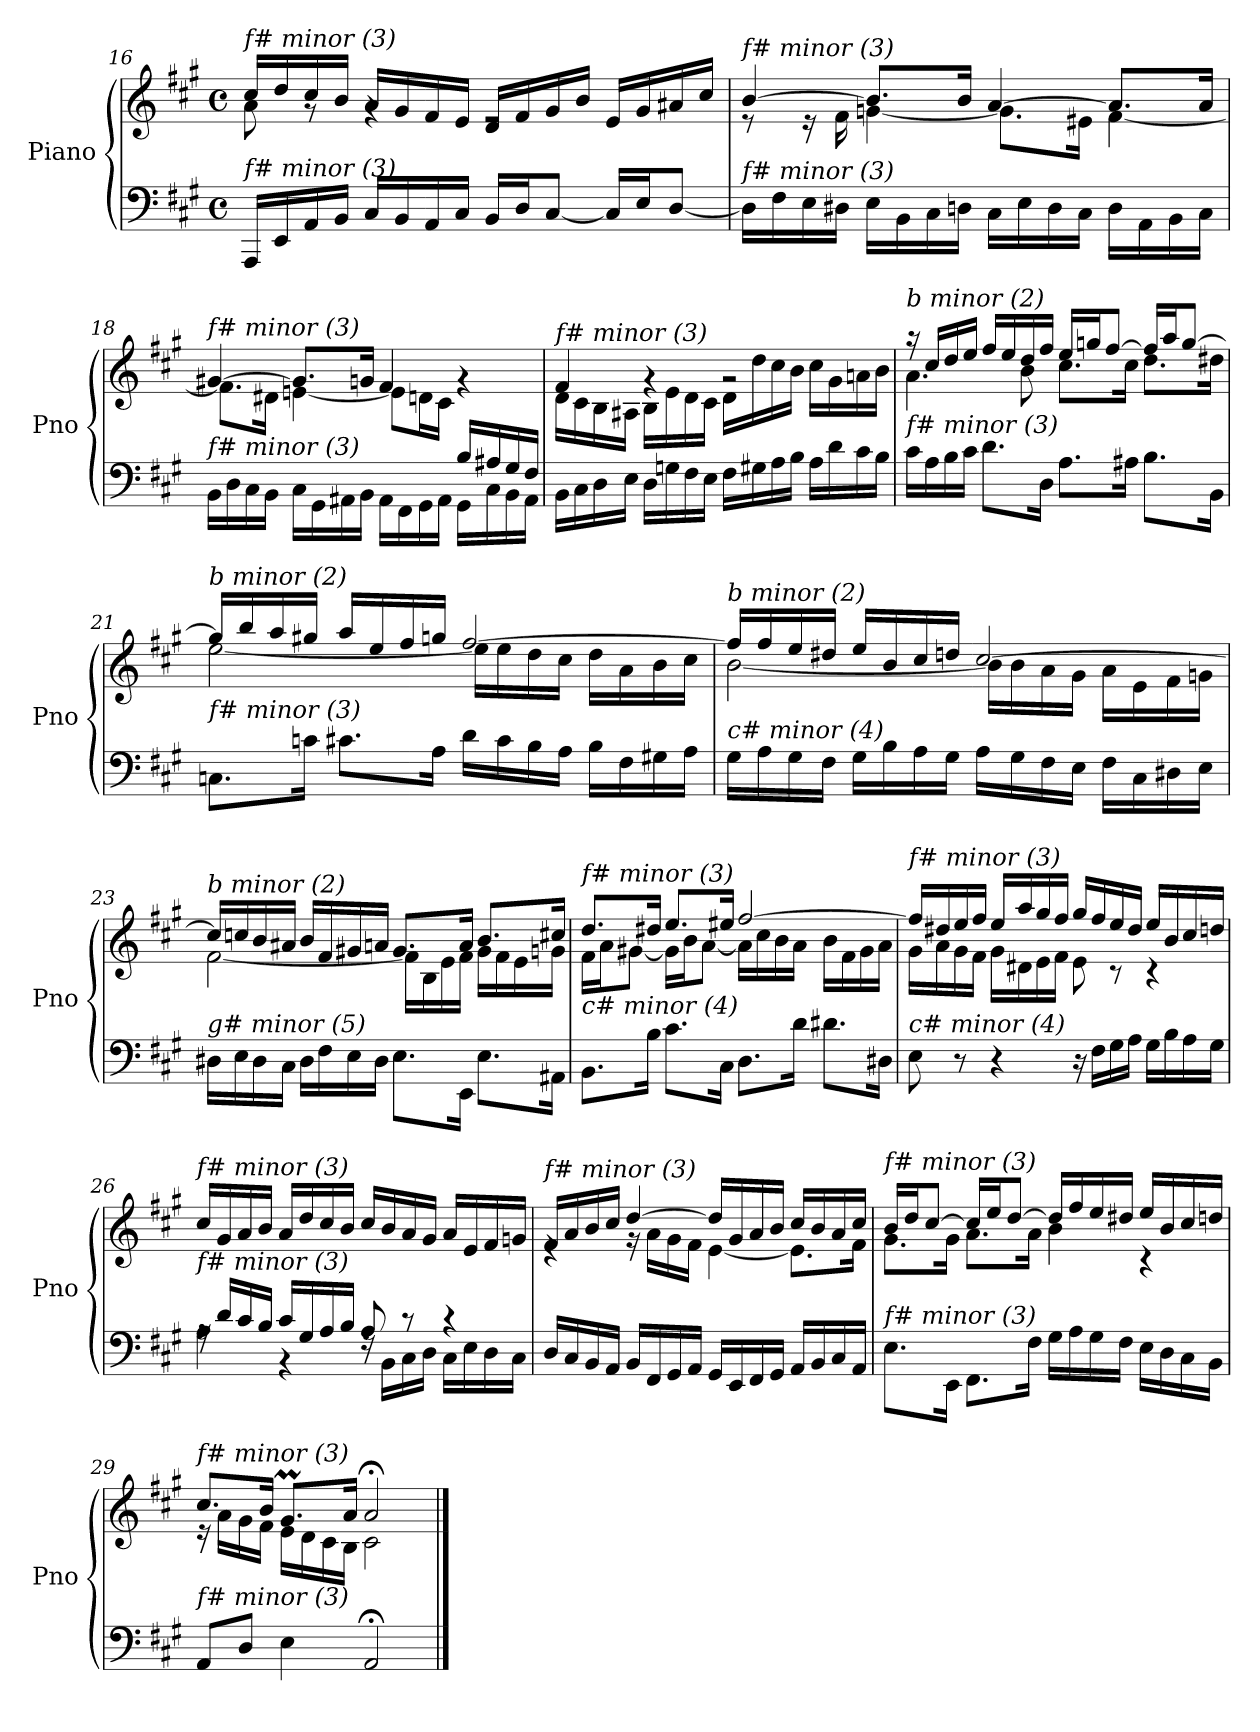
**kern	**kern
*part1	*part1
*staff2	*staff1
*I"Piano	*
*I'Pno	*
*clefF4	*clefG2
*k[f#c#g#]	*k[f#c#g#]
*M4/4	*M4/4
*met(c)	*met(c)
=16	=16
*	*^
!	!LO:TX:i:t=f# minor (3)	!
!LO:TX:i:t=f# minor (3)	!	!
16AAA/LL	16cc#/LL	8a\
16EE/	16dd/	.
16AA/	16cc#/	8rg
16BB/JJ	16b/JJ	.
16C#/LL	16a/LL	4rg
16BB/	16g#/	.
16AA/	16f#/	.
16C#/JJ	16e/JJ	.
16BB/LL	16d/LL	2re
16D/J	16f#/	.
[8C#/J	16g#/	.
.	16b/JJ	.
16C#/LL]	16e/LL	.
16E/J	16g#/	.
[8D/J	16a#X/	.
.	16cc#/JJ	.
=17	=17	=17
!	!LO:TX:i:t=f# minor (3)	!
!LO:TX:i:t=f# minor (3)	!	!
16D\LL]	[4b/	8r
16F#\	.	.
16E\	.	16r
16D#X\JJ	.	16f#\
16E\LL	8.b/L]	[4gn\
16BB\	.	.
16C#\	.	.
16Dn\JJ	16b/Jk	.
16C#\LL	[4a/	8.g\L]
16E\	.	.
16D\	.	.
16C#\JJ	.	16e#X\Jk
16D\LL	8.a/L]	[4f#\
16AA\	.	.
16BB\	.	.
16C#\JJ	16a/Jk	.
!!LO:LB:g=z	!!
=18	=18	=18
*^	*	*
!	!	!LO:TX:i:t=f# minor (3)	!
!LO:TX:i:t=f# minor (3)	!	!	!
2.ryy	16BB\LL	[4g#X/	8.f#\L]
.	16D\	.	.
.	16C#\	.	.
.	16BB\JJ	.	16d#X\Jk
.	16C#\LL	8.g#/L]	[4en\
.	16GG#\	.	.
.	16AA#X\	.	.
.	16BB\JJ	16gn/Jk	.
.	16AA#\LL	4f#/	8e\L]
.	16FF#\	.	.
.	16GG#\	.	16dn\L
.	16AA#\JJ	.	16c#\JJ
16B/LL	16GG#\LL	4rg	4ryy
16A#X/	16C#\	.	.
16G#/	16BB\	.	.
16F#/JJ	16AA#\JJ	.	.
=19	=19	=19	=19
!	!	!LO:TX:i:t=f# minor (3)	!
!LO:TX:i:t=f# minor (3)	!	!	!
*v	*v	*	*
16BB\LL	4f#/	16d\LL
16C#\	.	16c#\
16D\	.	16B\
16E\JJ	.	16A#X\JJ
16D\LL	4rg	16B\LL
16Gn\	.	16e\
16F#\	.	16d\
16E\JJ	.	16c#\JJ
16F#\LL	2rg	16d\LL
16G#X\	.	16dd\
16A\	.	16cc#\
16B\JJ	.	16b\JJ
16A\LL	.	16cc#\LL
16d\	.	16g#\
16c#\	.	16an\
16B\JJ	.	16b\JJ
=20	=20	=20
!	!LO:TX:i:t=b minor (2)	!
!LO:TX:i:t=f# minor (3)	!	!
16c#\LL	16r	4.a\
16A\	16cc#/LL	.
16B\	16dd/	.
16c#\JJ	16ee/JJ	.
8.d\L	16ff#/LL	.
.	16ee/	.
.	16dd/	8b\
16D\Jk	16ff#/JJ	.
8.A\L	16ee/LL	8.cc#\L
.	16ggn/J	.
.	[8ff#/J	.
16A#X\Jk	.	16cc#\Jk
8.B\L	16ff#/LL]	8.dd\L
.	16aa/J	.
.	[8gg/J	.
16BB\Jk	.	16dd#X\Jk
!!LO:LB:g=z	!!
=21	=21	=21
!	!LO:TX:i:t=b minor (2)	!
!LO:TX:i:t=f# minor (3)	!	!
8.Cn\L	16gg/LL]	[2ee\
.	16bb/	.
.	16aa/	.
16cn\Jk	16gg#X/JJ	.
8.c#X\L	16aa/LL	.
.	16ee/	.
.	16ff#/	.
16A\Jk	16ggn/JJ	.
16d\LL	[2ff#/	16ee\LL]
16c#\	.	16ee\
16B\	.	16dd\
16A\JJ	.	16cc#\JJ
16B\LL	.	16dd\LL
16F#\	.	16a\
16G#X\	.	16b\
16A\JJ	.	16cc#\JJ
=22	=22	=22
!	!LO:TX:i:t=b minor (2)	!
!LO:TX:i:t=c# minor (4)	!	!
16G#\LL	16ff#/LL]	[2b\
16A\	16ff#/	.
16G#\	16ee/	.
16F#\JJ	16dd#X/JJ	.
16G#\LL	16ee/LL	.
16B\	16b/	.
16A\	16cc#/	.
16G#\JJ	16ddn/JJ	.
16A\LL	[2cc#/	16b\LL]
16G#\	.	16b\
16F#\	.	16a\
16E\JJ	.	16g#\JJ
16F#\LL	.	16a\LL
16C#\	.	16e\
16D#X\	.	16f#\
16E\JJ	.	16gn\JJ
!!LO:LB:g=z	!!
=23	=23	=23
!	!LO:TX:i:t=b minor (2)	!
!LO:TX:i:t=g# minor (5)	!	!
16D#X\LL	16cc#/LL]	[2f#\
16E\	16ccn/	.
16D#\	16b/	.
16C#\JJ	16a#X/JJ	.
16D#\LL	16b/LL	.
16F#\	16f#/	.
16E\	16g#X/	.
16D#\JJ	16an/JJ	.
8.E\L	8.g#/L	16f#\LL]
.	.	16B\
.	.	16e\
16EE\Jk	16a/Jk	16f#\JJ
8.E\L	8.b/L	16g#\LL
.	.	16f#\
.	.	16e\
16AA#X\Jk	16cc#X/Jk	16gn\JJ
=24	=24	=24
!	!LO:TX:i:t=f# minor (3)	!
!LO:TX:i:t=c# minor (4)	!	!
8.BB\L	8.dd/L	16f#\LL
.	.	16a\J
.	.	[8g#X\J
16B\Jk	16dd#X/Jk	.
8.c#\L	8.ee/L	16g#\LL]
.	.	16b\J
.	.	[8a\J
16C#\Jk	16ee#X/Jk	.
8.D\L	[2ff#/	16a\LL]
.	.	16cc#\
.	.	16b\
16d\Jk	.	16a\JJ
8.d#X\L	.	16b\LL
.	.	16f#\
.	.	16g#\
16D#X\Jk	.	16a\JJ
!!LO:LB:g=z	!!
=25	=25	=25
!	!LO:TX:i:t=f# minor (3)	!
!LO:TX:i:t=c# minor (4)	!	!
8E\	16ff#/LL]	16g#\LL
.	16dd#X/	16a\
8r	16ee/	16g#\
.	16ff#/JJ	16f#\JJ
4r	16ee/LL	16g#\LL
.	16aa/	16d#X\
.	16gg#/	16e\
.	16ff#/JJ	16f#\JJ
16r	16gg#/LL	8e\
16F#\LL	16ff#/	.
16G#\	16ee/	8r
16A\JJ	16dd#/JJ	.
16G#\LL	16ee/LL	4r
16B\	16b/	.
16A\	16cc#/	.
16G#\JJ	16ddn/JJ	.
*	*v	*v
=26	=26
*^	*
!	!	!LO:TX:i:t=f# minor (3)
!LO:TX:i:t=f# minor (3)	!	!
16rA	4A\	16cc#/LL
16d/LL	.	16g#/
16c#/	.	16a/
16B/JJ	.	16b/JJ
16c#/LL	4r	16a/LL
16G#/	.	16dd/
16A/	.	16cc#/
16B/JJ	.	16b/JJ
8A/	16rF	16cc#/LL
.	16BB\LL	16b/
8r	16C#\	16a/
.	16D\JJ	16g#/JJ
4r	16C#\LL	16a/LL
.	16E\	16e/
.	16D\	16f#/
.	16C#\JJ	16gn/JJ
!!LO:LB:g=z
=27	=27	=27
*	*	*^
!	!	!LO:TX:i:t=f# minor (3)	!
!LO:TX:i:t=f# minor (3)	!	!	!
*v	*v	*	*
16D/LL	16f#/LL	4re
16C#/	16a/	.
16BB/	16b/	.
16AA/JJ	16cc#/JJ	.
16BB/LL	[4dd/	16rg
16FF#/	.	16a\LL
16GG#/	.	16g#\
16AA/JJ	.	16f#\JJ
16GG#/LL	16dd/LL]	[4e\
16EE/	16g#/	.
16FF#/	16a/	.
16GG#/JJ	16b/JJ	.
16AA/LL	16cc#/LL	8.e\L]
16BB/	16b/	.
16C#/	16a/	.
16AA/JJ	16cc#/JJ	16f#\Jk
=28	=28	=28
!	!LO:TX:i:t=f# minor (3)	!
!LO:TX:i:t=f# minor (3)	!	!
8.E\L	16b/LL	8.g#\L
.	16dd/J	.
.	[8cc#/J	.
16EE\Jk	.	16g#\Jk
8.FF#\L	16cc#/LL]	8.a\L
.	16ee/J	.
.	[8dd/J	.
16F#\Jk	.	16a\Jk
16G#\LL	16dd/LL]	4b\
16A\	16ff#/	.
16G#\	16ee/	.
16F#\JJ	16dd#X/JJ	.
16E\LL	16ee/LL	4r
16D\	16b/	.
16C#\	16cc#/	.
16BB\JJ	16ddn/JJ	.
=29	=29	=29
!	!LO:TX:i:t=f# minor (3)	!
!LO:TX:i:t=f# minor (3)	!	!
8AA/L	8.cc#/L	16r
.	.	16a\LL
8D/J	.	16g#\
.	16b/Jk	16f#\JJ
4E\	8.g#m/L	16e\LL
.	.	16d\
.	.	16c#\
.	16a/Jk	16B\JJ
2AA;/	2a;</	2c#\
*	*v	*v
==	==
*-	*-
